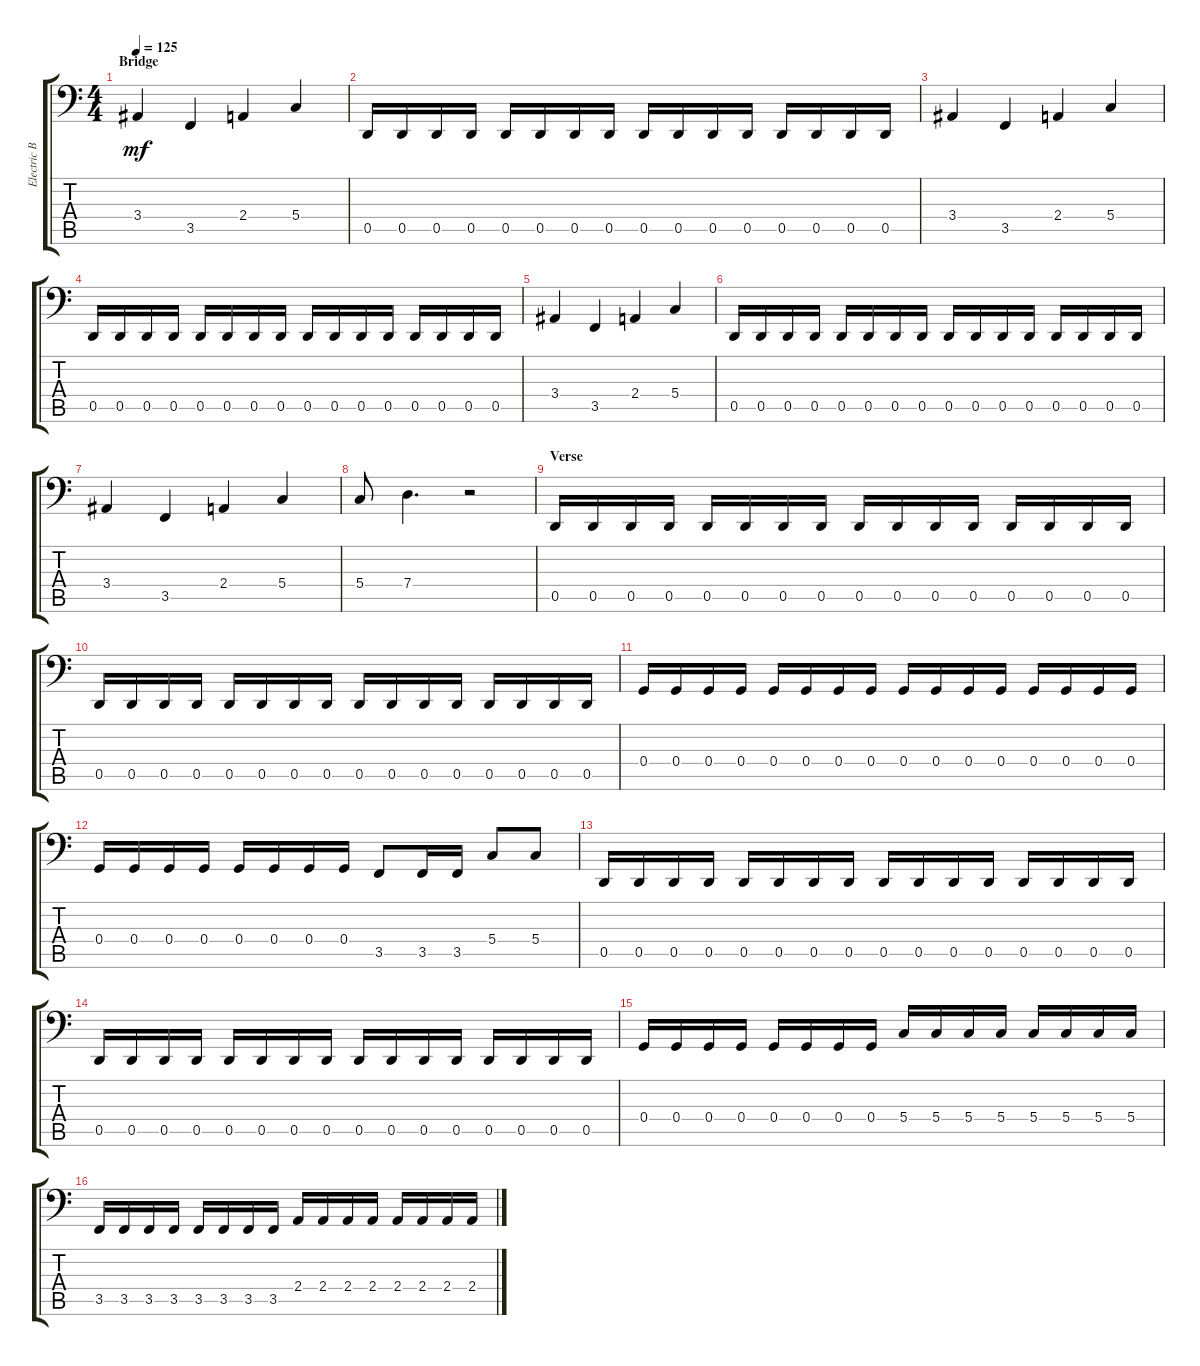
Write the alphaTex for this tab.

\track ("Electric Bass" "Electric B") {instrument electricbassfinger}
\staff {score tabs}
\tuning (Bb2 F2 C2 G1 D1 G0) {hide}
\ts (4 4)
\section ("" "Bridge")
\tempo 125
\clef f4
\ks c
3.4.4{dy mf} 3.5.4 2.4.4 5.4.4 |
0.5.16 0.5.16 0.5.16 0.5.16 0.5.16 0.5.16 0.5.16 0.5.16 0.5.16 0.5.16 0.5.16 0.5.16 0.5.16 0.5.16 0.5.16 0.5.16 |
3.4.4 3.5.4 2.4.4 5.4.4 |
0.5.16 0.5.16 0.5.16 0.5.16 0.5.16 0.5.16 0.5.16 0.5.16 0.5.16 0.5.16 0.5.16 0.5.16 0.5.16 0.5.16 0.5.16 0.5.16 |
3.4.4 3.5.4 2.4.4 5.4.4 |
0.5.16 0.5.16 0.5.16 0.5.16 0.5.16 0.5.16 0.5.16 0.5.16 0.5.16 0.5.16 0.5.16 0.5.16 0.5.16 0.5.16 0.5.16 0.5.16 |
3.4.4 3.5.4 2.4.4 5.4.4 |
5.4.8 7.4.4{d} r.2 |
\section ("" "Verse")
0.5.16 0.5.16 0.5.16 0.5.16 0.5.16 0.5.16 0.5.16 0.5.16 0.5.16 0.5.16 0.5.16 0.5.16 0.5.16 0.5.16 0.5.16 0.5.16 |
0.5.16 0.5.16 0.5.16 0.5.16 0.5.16 0.5.16 0.5.16 0.5.16 0.5.16 0.5.16 0.5.16 0.5.16 0.5.16 0.5.16 0.5.16 0.5.16 |
0.4.16 0.4.16 0.4.16 0.4.16 0.4.16 0.4.16 0.4.16 0.4.16 0.4.16 0.4.16 0.4.16 0.4.16 0.4.16 0.4.16 0.4.16 0.4.16 |
0.4.16 0.4.16 0.4.16 0.4.16 0.4.16 0.4.16 0.4.16 0.4.16 3.5.8 3.5.16 3.5.16 5.4.8 5.4.8 |
0.5.16 0.5.16 0.5.16 0.5.16 0.5.16 0.5.16 0.5.16 0.5.16 0.5.16 0.5.16 0.5.16 0.5.16 0.5.16 0.5.16 0.5.16 0.5.16 |
0.5.16 0.5.16 0.5.16 0.5.16 0.5.16 0.5.16 0.5.16 0.5.16 0.5.16 0.5.16 0.5.16 0.5.16 0.5.16 0.5.16 0.5.16 0.5.16 |
0.4.16 0.4.16 0.4.16 0.4.16 0.4.16 0.4.16 0.4.16 0.4.16 5.4.16 5.4.16 5.4.16 5.4.16 5.4.16 5.4.16 5.4.16 5.4.16 |
3.5.16 3.5.16 3.5.16 3.5.16 3.5.16 3.5.16 3.5.16 3.5.16 2.4.16 2.4.16 2.4.16 2.4.16 2.4.16 2.4.16 2.4.16 2.4.16
